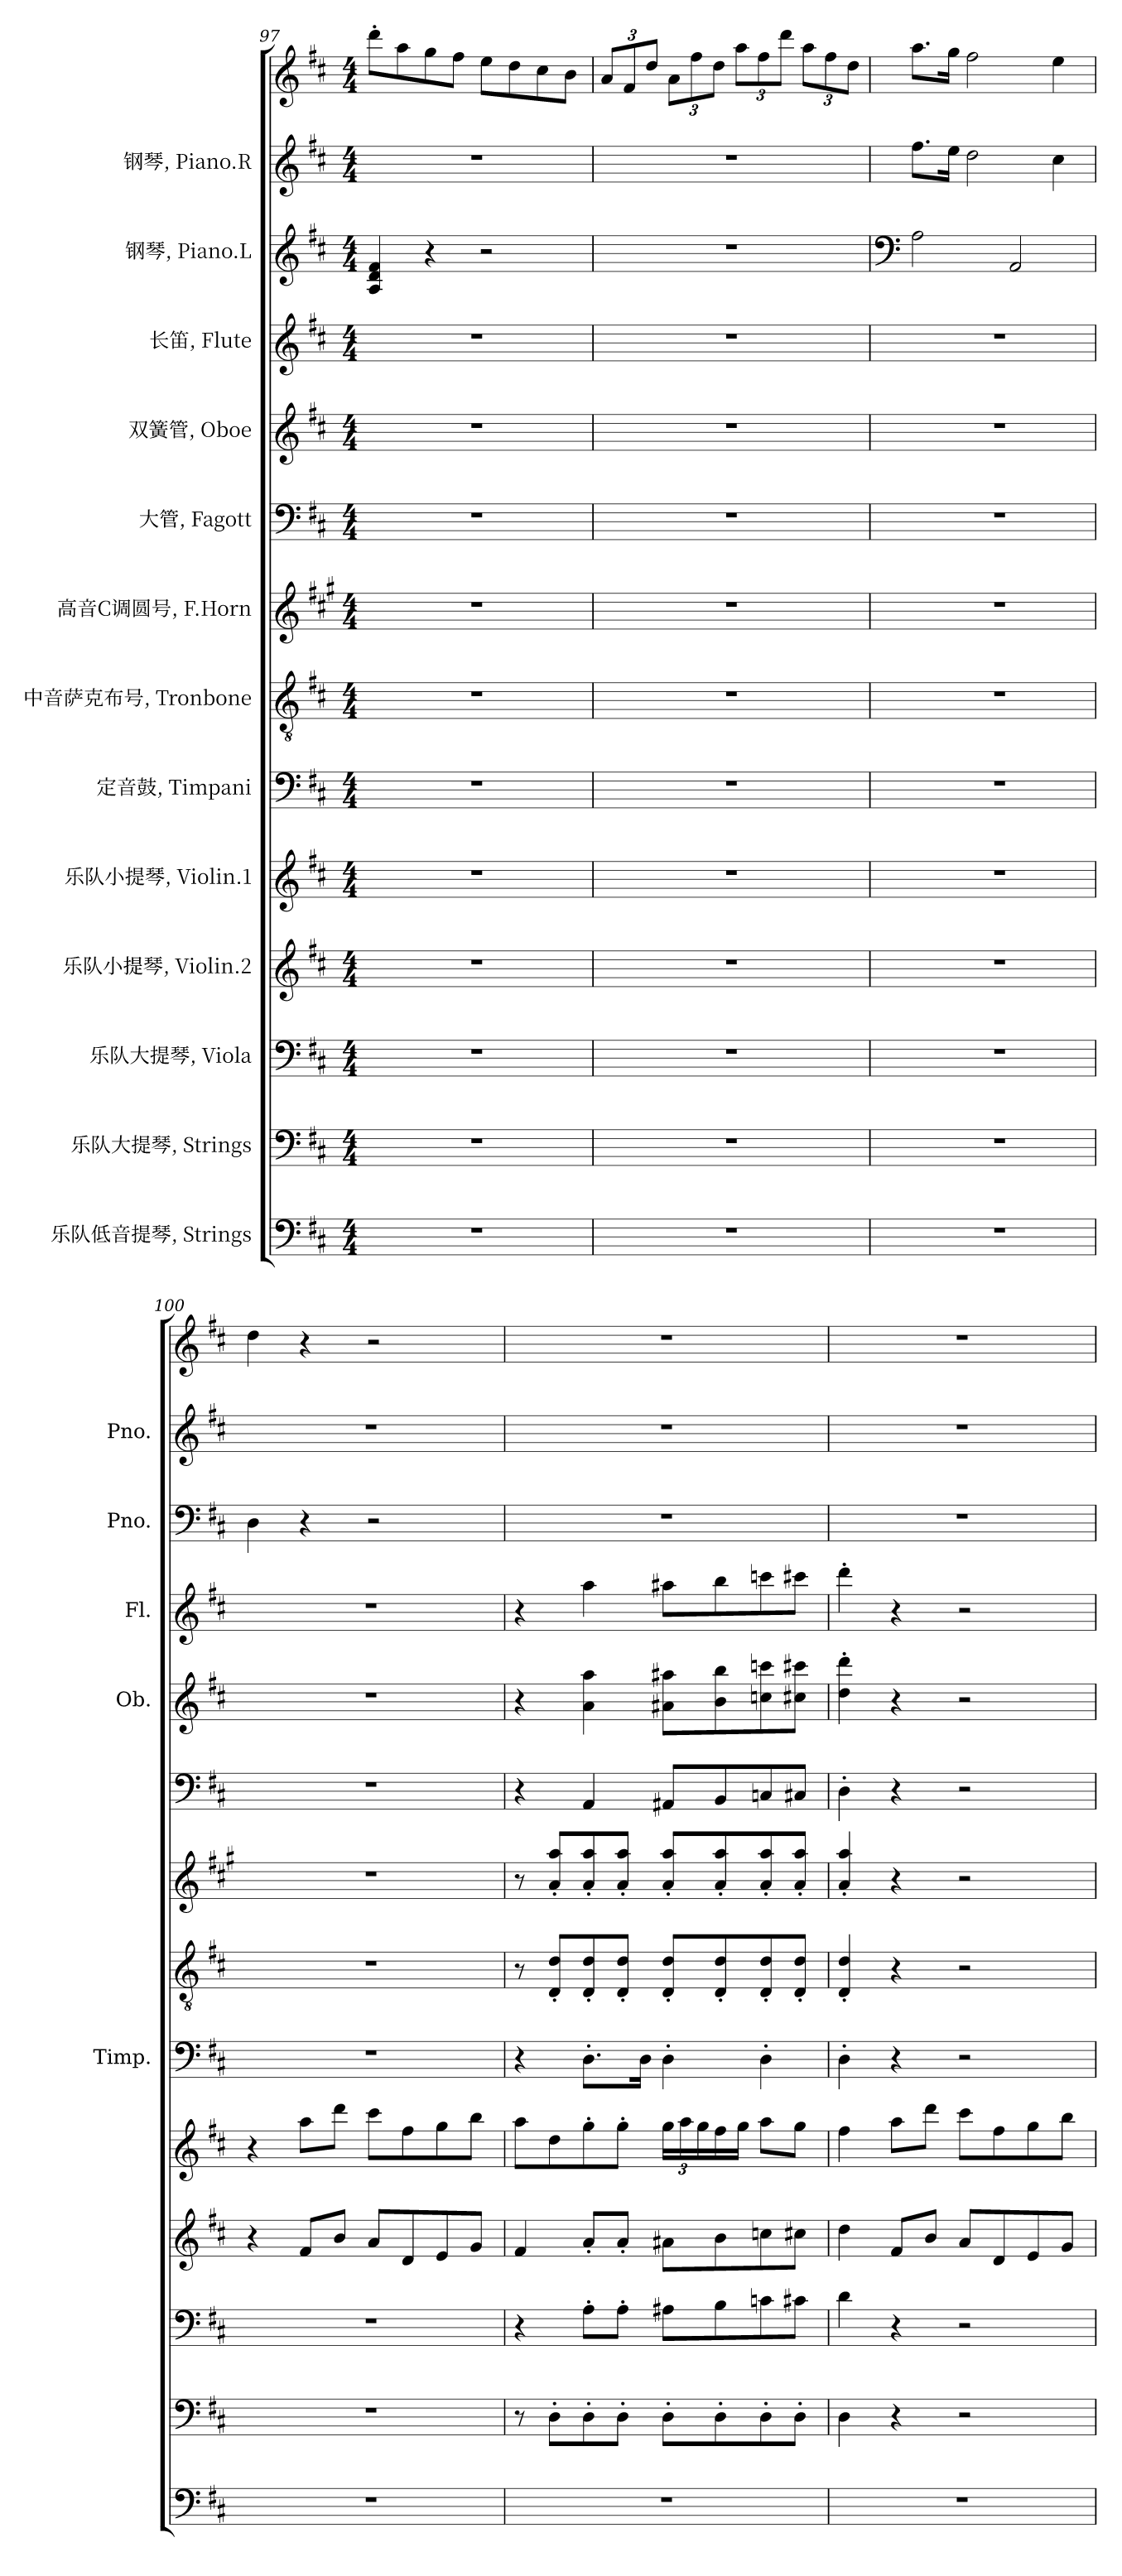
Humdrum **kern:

**kern	**kern	**kern	**kern	**kern	**kern	**kern	**kern	**kern	**kern	**kern	**kern	**kern	**kern
*part13	*part12	*part11	*part10	*part9	*part8	*part7	*part6	*part5	*part4	*part3	*part2	*part1	*part1
*staff14	*staff13	*staff12	*staff11	*staff10	*staff9	*staff8	*staff7	*staff6	*staff5	*staff4	*staff3	*staff2	*staff1
*I"乐队低音提琴, Strings	*I"乐队大提琴, Strings	*I"乐队大提琴, Viola	*I"乐队小提琴, Violin.2	*I"乐队小提琴, Violin.1	*I"定音鼓, Timpani	*I"中音萨克布号, Tronbone	*I"高音C调圆号, F.Horn	*I"大管, Fagott	*I"双簧管, Oboe	*I"长笛, Flute	*I"钢琴, Piano.L	*I"钢琴, Piano.R	*
*	*	*	*	*	*I'Timp.	*	*	*	*I'Ob.	*I'Fl.	*I'Pno.	*I'Pno.	*
!!LO:PB:g=z
*clefF4	*clefF4	*clefF4	*clefG2	*clefG2	*clefF4	*clefGv2	*clefG2	*clefF4	*clefG2	*clefG2	*clefG2	*clefG2	*clefG2
*ITrd7c12	*	*	*	*	*	*	*ITrd4c7	*	*	*	*	*	*
*k[f#c#]	*k[f#c#]	*k[f#c#]	*k[f#c#]	*k[f#c#]	*k[f#c#]	*k[f#c#]	*k[f#c#]	*k[f#c#]	*k[f#c#]	*k[f#c#]	*k[f#c#]	*k[f#c#]	*k[f#c#]
*M4/4	*M4/4	*M4/4	*M4/4	*M4/4	*M4/4	*M4/4	*M4/4	*M4/4	*M4/4	*M4/4	*M4/4	*M4/4	*M4/4
=97	=97	=97	=97	=97	=97	=97	=97	=97	=97	=97	=97	=97	=97
1r	1r	1r	1r	1r	1r	1r	1r	1r	1r	1r	4A/ 4d/ 4f#/	1r	8ddd'\L
.	.	.	.	.	.	.	.	.	.	.	.	.	8aa\
.	.	.	.	.	.	.	.	.	.	.	4r	.	8gg\
.	.	.	.	.	.	.	.	.	.	.	.	.	8ff#\J
.	.	.	.	.	.	.	.	.	.	.	2r	.	8ee\L
.	.	.	.	.	.	.	.	.	.	.	.	.	8dd\
.	.	.	.	.	.	.	.	.	.	.	.	.	8cc#\
.	.	.	.	.	.	.	.	.	.	.	.	.	8b\J
=98	=98	=98	=98	=98	=98	=98	=98	=98	=98	=98	=98	=98	=98
*	*	*	*	*	*	*	*	*	*	*	*	*	*Xbrackettup
*	*	*	*	*	*	*	*	*	*	*	*	*	*MM125
1r	1r	1r	1r	1r	1r	1r	1r	1r	1r	1r	1r	1r	12a/L
.	.	.	.	.	.	.	.	.	.	.	.	.	12f#/
.	.	.	.	.	.	.	.	.	.	.	.	.	12dd/J
.	.	.	.	.	.	.	.	.	.	.	.	.	12a\L
.	.	.	.	.	.	.	.	.	.	.	.	.	12ff#\
.	.	.	.	.	.	.	.	.	.	.	.	.	12dd\J
.	.	.	.	.	.	.	.	.	.	.	.	.	12aa\L
.	.	.	.	.	.	.	.	.	.	.	.	.	12ff#\
.	.	.	.	.	.	.	.	.	.	.	.	.	12ddd\J
.	.	.	.	.	.	.	.	.	.	.	.	.	12aa\L
.	.	.	.	.	.	.	.	.	.	.	.	.	12ff#\
.	.	.	.	.	.	.	.	.	.	.	.	.	12dd\J
=99	=99	=99	=99	=99	=99	=99	=99	=99	=99	=99	=99	=99	=99
*	*	*	*	*	*	*	*	*	*	*	*clefF4	*	*
*	*	*	*	*	*	*	*	*	*	*	*	*	*MM120
1r	1r	1r	1r	1r	1r	1r	1r	1r	1r	1r	2A\	8.ff#\L	8.aa\L
.	.	.	.	.	.	.	.	.	.	.	.	16ee\Jk	16gg\Jk
.	.	.	.	.	.	.	.	.	.	.	.	2dd\	2ff#\
.	.	.	.	.	.	.	.	.	.	.	2AA/	.	.
.	.	.	.	.	.	.	.	.	.	.	.	4cc#\	4ee\
=100	=100	=100	=100	=100	=100	=100	=100	=100	=100	=100	=100	=100	=100
1r	1r	1r	4r	4r	1r	1r	1r	1r	1r	1r	4D\	1r	4dd\
.	.	.	8f#/L	8aa\L	.	.	.	.	.	.	4r	.	4r
.	.	.	8b/J	8ddd\J	.	.	.	.	.	.	.	.	.
.	.	.	8a/L	8ccc#\L	.	.	.	.	.	.	2r	.	2r
.	.	.	8d/	8ff#\	.	.	.	.	.	.	.	.	.
.	.	.	8e/	8gg\	.	.	.	.	.	.	.	.	.
.	.	.	8g/J	8bb\J	.	.	.	.	.	.	.	.	.
!!LO:PB:g=z
=101	=101	=101	=101	=101	=101	=101	=101	=101	=101	=101	=101	=101	=101
1r	8r	4r	4f#/	8aa\L	4r	8r	8r	4r	4r	4r	1r	1r	1r
.	8D'\L	.	.	8dd\	.	8D/' 8d/'L	8d/' 8dd/'L	.	.	.	.	.	.
.	8D'\	8A'\L	8a'/L	8gg'\	8.D'\L	8D/' 8d/'	8d/' 8dd/'	4AA/	4a\ 4aa\	4aa\	.	.	.
.	8D'\J	8A'\J	8a'/J	8gg'\J	.	8D/' 8d/'J	8d/' 8dd/'J	.	.	.	.	.	.
.	.	.	.	.	16D\Jk	.	.	.	.	.	.	.	.
*	*	*	*	*Xbrackettup	*	*	*	*	*	*	*	*	*
.	8D'\L	8A#X\L	8a#X\L	24gg\LL	4D'\	8D/' 8d/'L	8d/' 8dd/'L	8AA#X/L	8a#X\ 8aa#X\L	8aa#X\L	.	.	.
.	.	.	.	24aa\	.	.	.	.	.	.	.	.	.
.	.	.	.	24gg\	.	.	.	.	.	.	.	.	.
.	8D'\	8B\	8b\	16ff#\	.	8D/' 8d/'	8d/' 8dd/'	8BB/	8b\ 8bb\	8bb\	.	.	.
.	.	.	.	16gg\JJ	.	.	.	.	.	.	.	.	.
.	8D'\	8cn\	8ccn\	8aa\L	4D'\	8D/' 8d/'	8d/' 8dd/'	8Cn/	8ccn\ 8cccn\	8cccn\	.	.	.
.	8D'\J	8c#X\J	8cc#X\J	8gg\J	.	8D/' 8d/'J	8d/' 8dd/'J	8C#X/J	8cc#X\ 8ccc#X\J	8ccc#X\J	.	.	.
=102	=102	=102	=102	=102	=102	=102	=102	=102	=102	=102	=102	=102	=102
1r	4D\	4d\	4dd\	4ff#\	4D'\	4D/' 4d/'	4d/' 4dd/'	4D'\	4dd\' 4ddd\'	4ddd'\	1r	1r	1r
.	4r	4r	8f#/L	8aa\L	4r	4r	4r	4r	4r	4r	.	.	.
.	.	.	8b/J	8ddd\J	.	.	.	.	.	.	.	.	.
.	2r	2r	8a/L	8ccc#\L	2r	2r	2r	2r	2r	2r	.	.	.
.	.	.	8d/	8ff#\	.	.	.	.	.	.	.	.	.
.	.	.	8e/	8gg\	.	.	.	.	.	.	.	.	.
.	.	.	8g/J	8bb\J	.	.	.	.	.	.	.	.	.
=	=	=	=	=	=	=	=	=	=	=	=	=	=
*-	*-	*-	*-	*-	*-	*-	*-	*-	*-	*-	*-	*-	*-
